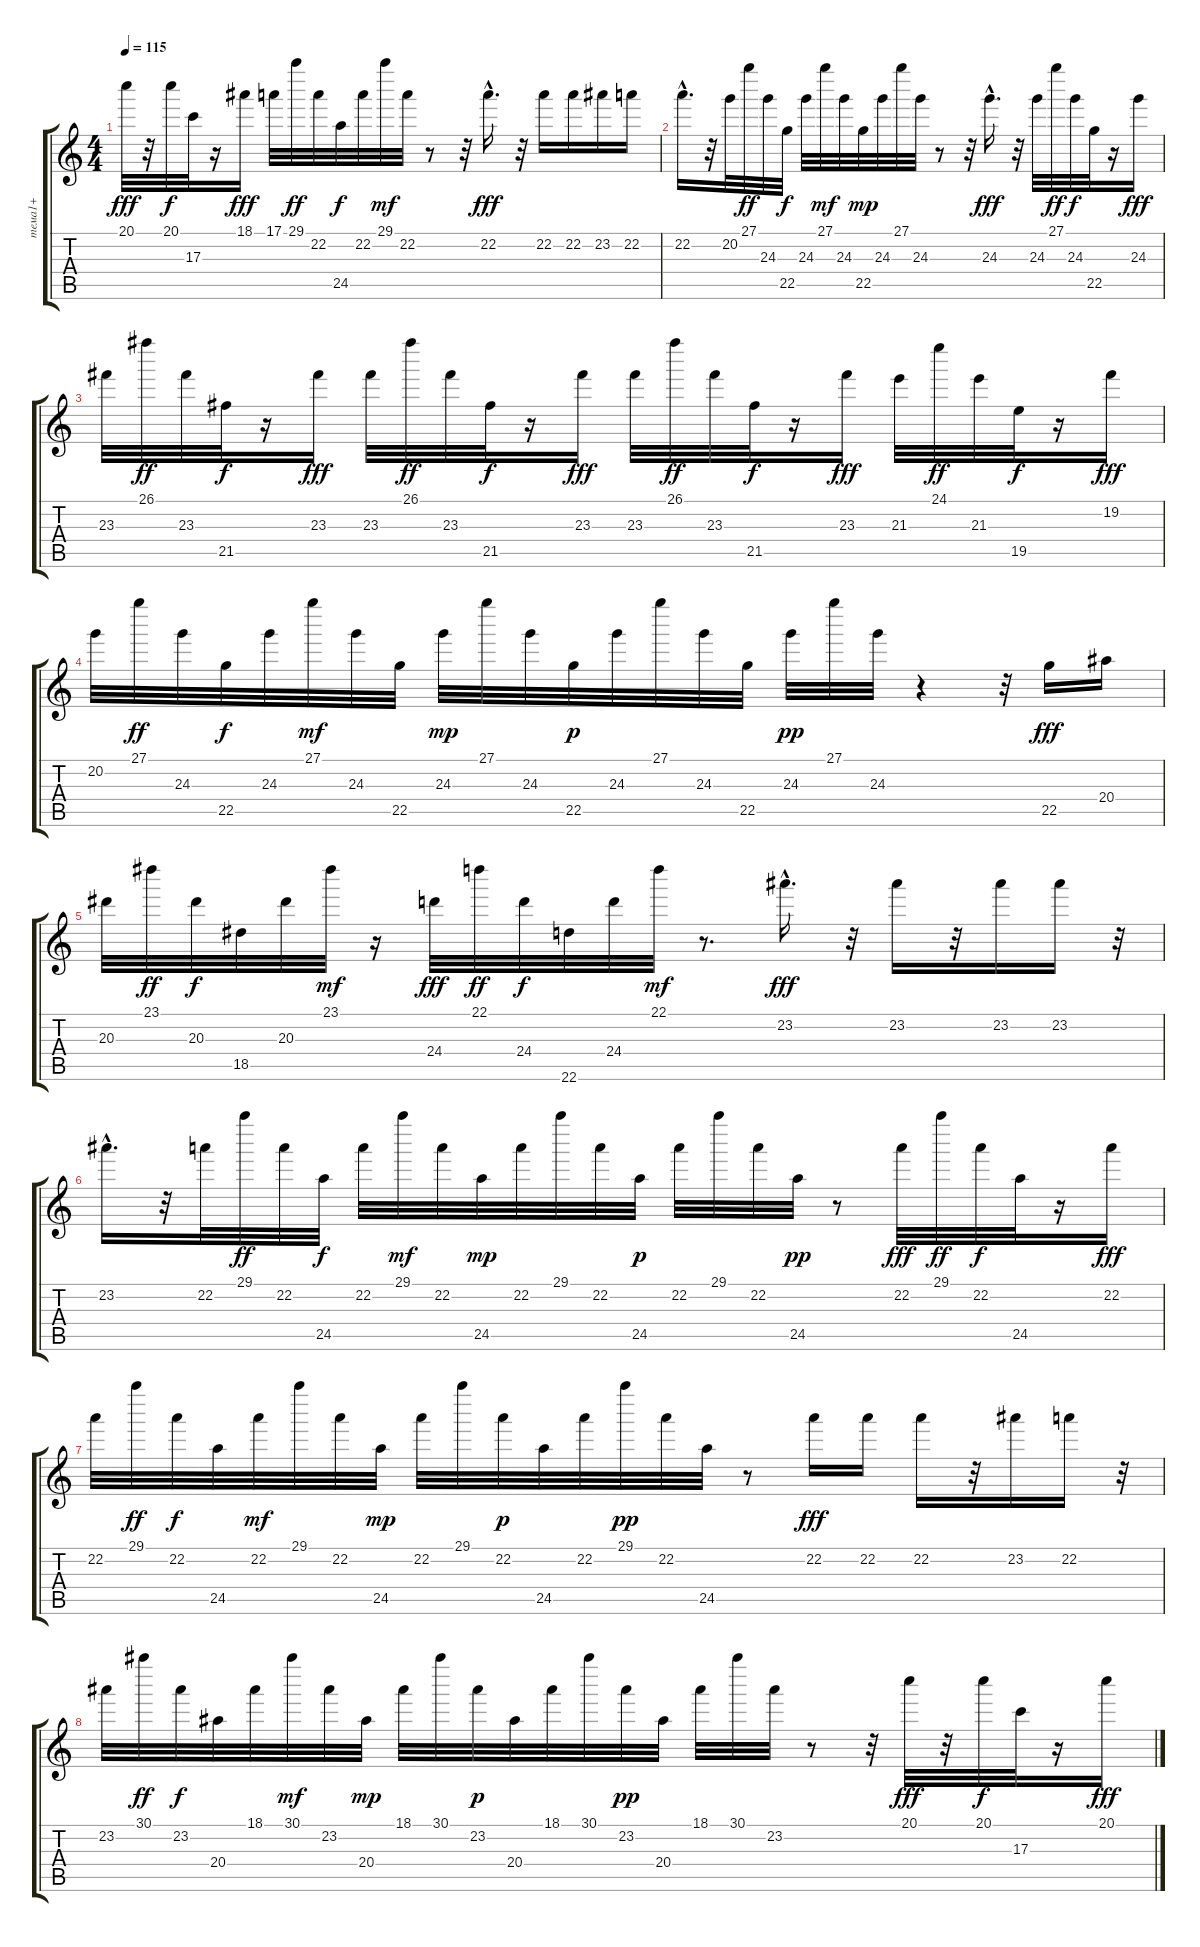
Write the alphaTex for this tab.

\track ("тема1+" "тема1+") {instrument distortionguitar}
\staff {score tabs}
\tuning (E4 B3 G3 D3 A2 E2) {hide}
\ts (4 4)
\tempo 115
\clef g2
\ks c
20.1.32{dy fff} r.32 20.1.32{dy f} 17.3.32 r.16 18.1.16{dy fff} 17.1.32 29.1.32{dy ff} 22.2.32 24.5.32{dy f} 22.2.32 29.1.32{dy mf} 22.2.32 r.8 r.32 22.2{hac}.16{d dy fff} r.32 22.2.16 22.2.16 23.2.16 22.2.16 |
22.2{hac}.16{d} r.32 20.2.32 27.1.32{dy ff} 24.3.32 22.5.32{dy f} 24.3.32 27.1.32{dy mf} 24.3.32 22.5.32{dy mp} 24.3.32 27.1.32 24.3.32 r.8 r.32 24.3{hac}.16{d dy fff} r.32 24.3.32 27.1.32{dy ff} 24.3.32{dy f} 22.5.32 r.16 24.3.16{dy fff} |
23.3.32 26.1.32{dy ff} 23.3.32 21.5.32{dy f} r.16 23.3.16{dy fff} 23.3.32 26.1.32{dy ff} 23.3.32 21.5.32{dy f} r.16 23.3.16{dy fff} 23.3.32 26.1.32{dy ff} 23.3.32 21.5.32{dy f} r.16 23.3.16{dy fff} 21.3.32 24.1.32{dy ff} 21.3.32 19.5.32{dy f} r.16 19.2.16{dy fff} |
20.2.32 27.1.32{dy ff} 24.3.32 22.5.32{dy f} 24.3.32 27.1.32{dy mf} 24.3.32 22.5.32 24.3.32{dy mp} 27.1.32 24.3.32 22.5.32{dy p} 24.3.32 27.1.32 24.3.32 22.5.32 24.3.32{dy pp} 27.1.32 24.3.32 r.4 r.32 22.5.16{dy fff} 20.4.16 |
20.3.32 23.1.32{dy ff} 20.3.32{dy f} 18.5.32 20.3.32 23.1.32{dy mf} r.16 24.4.32{dy fff} 22.1.32{dy ff} 24.4.32{dy f} 22.6.32 24.4.32 22.1.32{dy mf} r.8{d} 23.2{hac}.16{d dy fff} r.32 23.2.16 r.32 23.2.16 23.2.16 r.32 |
23.2{hac}.16{d} r.32 22.2.32 29.1.32{dy ff} 22.2.32 24.5.32{dy f} 22.2.32 29.1.32{dy mf} 22.2.32 24.5.32{dy mp} 22.2.32 29.1.32 22.2.32 24.5.32{dy p} 22.2.32 29.1.32 22.2.32 24.5.32{dy pp} r.8 22.2.32{dy fff} 29.1.32{dy ff} 22.2.32{dy f} 24.5.32 r.16 22.2.16{dy fff balance 16} |
22.2.32 29.1.32{dy ff} 22.2.32{dy f} 24.5.32 22.2.32{dy mf} 29.1.32 22.2.32 24.5.32{dy mp} 22.2.32 29.1.32 22.2.32{dy p} 24.5.32 22.2.32 29.1.32{dy pp} 22.2.32 24.5.32 r.8 22.2.16{dy fff} 22.2.16 22.2.16 r.32 23.2.16 22.2.16 r.32 |
23.2.32{balance 8} 30.1.32{dy ff} 23.2.32{dy f} 20.4.32 18.1.32 30.1.32{dy mf} 23.2.32 20.4.32{dy mp} 18.1.32 30.1.32 23.2.32{dy p} 20.4.32 18.1.32 30.1.32 23.2.32{dy pp} 20.4.32 18.1.32 30.1.32 23.2.32 r.8 r.32 20.1.32{dy fff} r.32 20.1.32{dy f} 17.3.32 r.16 20.1.16{dy fff}
